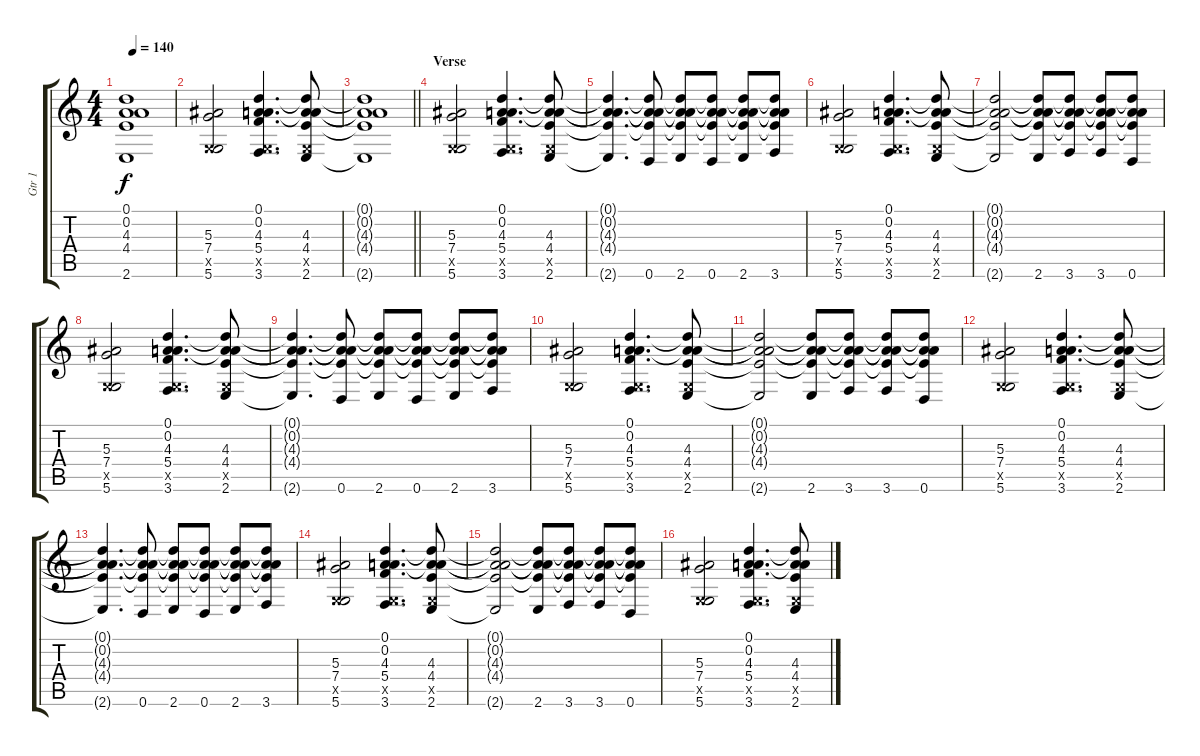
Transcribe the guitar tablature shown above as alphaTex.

\track ("Gtr 1" "Gtr 1") {instrument distortionguitar}
\staff {score tabs}
\tuning (D4 A3 F3 C3 G2 D2) {hide}
\ts (4 4)
\tempo 140
\clef g2
\ks c
(0.1{t} 0.2{t} 4.3{t} 4.4{t} 2.6{t}).1{dy f} |
(5.3 7.4 0.5{x} 5.6).2 (0.1 0.2 4.3 5.4 0.5{x} 3.6).4{d} (0.1{t} 0.2{t} 4.3 4.4 0.5{x} 2.6).8 |
\barLineRight lightlight
(0.1{t} 0.2{t} 4.3{t} 4.4{t} 2.6{t}).1 |
\section ("" "Verse")
(5.3 7.4 0.5{x} 5.6).2 (0.1 0.2 4.3 5.4 0.5{x} 3.6).4{d} (0.1{t} 0.2{t} 4.3 4.4 0.5{x} 2.6).8 |
(0.1{t} 0.2{t} 4.3{t} 4.4{t} 2.6{t}).4{d} (0.1{t} 0.2{t} 4.3{t} 4.4{t} 0.6).8 (0.1{t} 0.2{t} 4.3{t} 4.4{t} 2.6).8 (0.1{t} 0.2{t} 4.3{t} 4.4{t} 0.6).8 (0.1{t} 0.2{t} 4.3{t} 4.4{t} 2.6).8 (0.1{t} 0.2{t} 4.3{t} 4.4{t} 3.6).8 |
(5.3 7.4 0.5{x} 5.6).2 (0.1 0.2 4.3 5.4 0.5{x} 3.6).4{d} (0.1{t} 0.2{t} 4.3 4.4 0.5{x} 2.6).8 |
(0.1{t} 0.2{t} 4.3{t} 4.4{t} 2.6{t}).2 (0.1{t} 0.2{t} 4.3{t} 4.4{t} 2.6).8 (0.1{t} 0.2{t} 4.3{t} 4.4{t} 3.6).8 (0.1{t} 0.2{t} 4.3{t} 4.4{t} 3.6).8 (0.1{t} 0.2{t} 4.3{t} 4.4{t} 0.6).8 |
(5.3 7.4 0.5{x} 5.6).2 (0.1 0.2 4.3 5.4 0.5{x} 3.6).4{d} (0.1{t} 0.2{t} 4.3 4.4 0.5{x} 2.6).8 |
(0.1{t} 0.2{t} 4.3{t} 4.4{t} 2.6{t}).4{d} (0.1{t} 0.2{t} 4.3{t} 4.4{t} 0.6).8 (0.1{t} 0.2{t} 4.3{t} 4.4{t} 2.6).8 (0.1{t} 0.2{t} 4.3{t} 4.4{t} 0.6).8 (0.1{t} 0.2{t} 4.3{t} 4.4{t} 2.6).8 (0.1{t} 0.2{t} 4.3{t} 4.4{t} 3.6).8 |
(5.3 7.4 0.5{x} 5.6).2 (0.1 0.2 4.3 5.4 0.5{x} 3.6).4{d} (0.1{t} 0.2{t} 4.3 4.4 0.5{x} 2.6).8 |
(0.1{t} 0.2{t} 4.3{t} 4.4{t} 2.6{t}).2 (0.1{t} 0.2{t} 4.3{t} 4.4{t} 2.6).8 (0.1{t} 0.2{t} 4.3{t} 4.4{t} 3.6).8 (0.1{t} 0.2{t} 4.3{t} 4.4{t} 3.6).8 (0.1{t} 0.2{t} 4.3{t} 4.4{t} 0.6).8 |
(5.3 7.4 0.5{x} 5.6).2 (0.1 0.2 4.3 5.4 0.5{x} 3.6).4{d} (0.1{t} 0.2{t} 4.3 4.4 0.5{x} 2.6).8 |
(0.1{t} 0.2{t} 4.3{t} 4.4{t} 2.6{t}).4{d} (0.1{t} 0.2{t} 4.3{t} 4.4{t} 0.6).8 (0.1{t} 0.2{t} 4.3{t} 4.4{t} 2.6).8 (0.1{t} 0.2{t} 4.3{t} 4.4{t} 0.6).8 (0.1{t} 0.2{t} 4.3{t} 4.4{t} 2.6).8 (0.1{t} 0.2{t} 4.3{t} 4.4{t} 3.6).8 |
(5.3 7.4 0.5{x} 5.6).2 (0.1 0.2 4.3 5.4 0.5{x} 3.6).4{d} (0.1{t} 0.2{t} 4.3 4.4 0.5{x} 2.6).8 |
(0.1{t} 0.2{t} 4.3{t} 4.4{t} 2.6{t}).2 (0.1{t} 0.2{t} 4.3{t} 4.4{t} 2.6).8 (0.1{t} 0.2{t} 4.3{t} 4.4{t} 3.6).8 (0.1{t} 0.2{t} 4.3{t} 4.4{t} 3.6).8 (0.1{t} 0.2{t} 4.3{t} 4.4{t} 0.6).8 |
(5.3 7.4 0.5{x} 5.6).2 (0.1 0.2 4.3 5.4 0.5{x} 3.6).4{d} (0.1{t} 0.2{t} 4.3 4.4 0.5{x} 2.6).8
